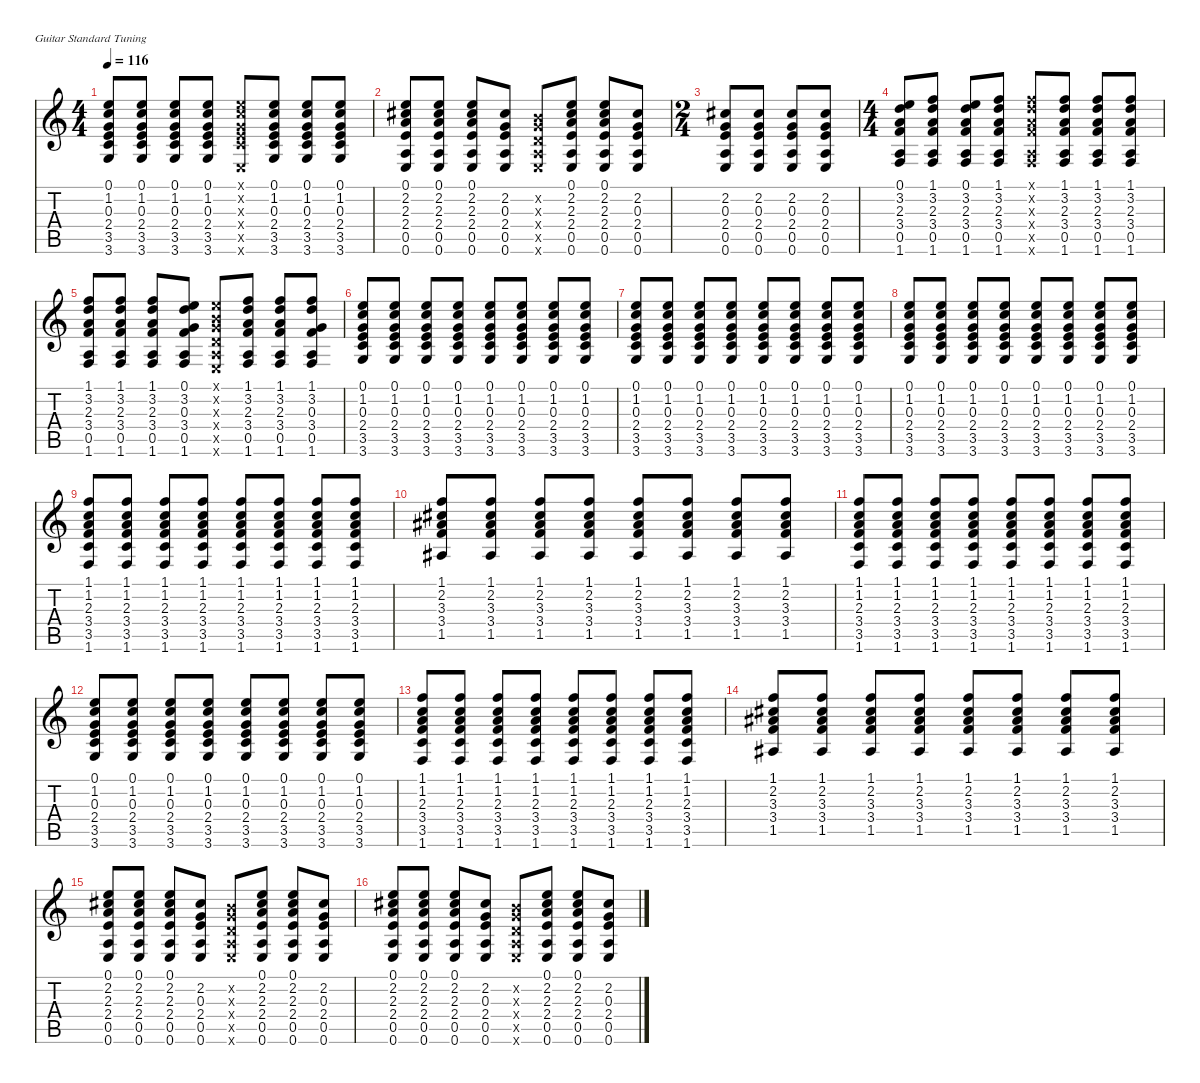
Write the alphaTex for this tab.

\defaultSystemsLayout 4
\hideDynamics
\bracketExtendMode nobrackets
\singleTrackTrackNamePolicy hidden
\multiTrackTrackNamePolicy hidden
\firstSystemTrackNameMode fullname
\firstSystemTrackNameOrientation horizontal
\otherSystemsTrackNameOrientation horizontal
\track ("Ac. 12-Str. Gtr." "s.guit.") {instrument acousticguitarsteel}
\staff {score tabs}
\tuning (E4 B3 G3 D3 A2 E2)
\ts (4 4)
\tempo 116
\clef g2
\ks c
(0.1 1.2 0.3 2.4 3.5 3.6).8{dy f beam Up} (0.1 1.2 0.3 2.4 3.5 3.6).8{beam Up} (0.1 1.2 0.3 2.4 3.5 3.6).8{beam Up} (0.1 1.2 0.3 2.4 3.5 3.6).8{beam Up} (0.1{x} 1.2{x} 0.3{x} 2.4{x} 3.5{x} 0.6{x}).8{beam Up} (0.1 1.2 0.3 2.4 3.5 3.6).8{beam Up} (0.1 1.2 0.3 2.4 3.5 3.6).8{beam Up} (0.1 1.2 0.3 2.4 3.5 3.6).8{beam Up} |
(0.1 2.2{acc #} 2.3 2.4 0.5 0.6).8{beam Up} (0.1 2.2{acc #} 2.3 2.4 0.5 0.6).8{beam Up} (0.1 2.2{acc #} 2.3 2.4 0.5 0.6).8{beam Up} (2.2{acc #} 0.3 2.4 0.5 0.6).8{beam Up} (0.2{x} 0.3{x} 0.4{x} 0.5{x} 0.6{x}).8{beam Up} (0.1 2.2{acc #} 2.3 2.4 0.5 0.6).8{beam Up} (0.1 2.2{acc #} 2.3 2.4 0.5 0.6).8{beam Up} (2.2{acc #} 0.3 2.4 0.5 0.6).8{beam Up} |
\ts (2 4)
(2.2{acc #} 0.3 2.4 0.5 0.6).8{beam Up} (2.2{acc #} 0.3 2.4 0.5 0.6).8{beam Up} (2.2{acc #} 0.3 2.4 0.5 0.6).8{beam Up} (2.2{acc #} 0.3 2.4 0.5 0.6).8{beam Up} |
\ts (4 4)
(0.1 3.2 2.3 3.4 0.5 1.6).8{beam Up} (1.1 3.2 2.3 3.4 0.5 1.6).8{beam Up} (0.1 3.2 2.3 3.4 0.5 1.6).8{beam Up} (1.1 3.2 2.3 3.4 0.5 1.6).8{beam Up} (1.1{x} 3.2{x} 2.3{x} 3.4{x} 0.5{x} 1.6{x}).8{beam Up} (1.1 3.2 2.3 3.4 0.5 1.6).8{beam Up} (1.1 3.2 2.3 3.4 0.5 1.6).8{beam Up} (1.1 3.2 2.3 3.4 0.5 1.6).8{beam Up} |
(1.1 3.2 2.3 3.4 0.5 1.6).8{beam Up} (1.1 3.2 2.3 3.4 0.5 1.6).8{beam Up} (1.1 3.2 2.3 3.4 0.5 1.6).8{beam Up} (0.1 3.2 0.3 3.4 0.5 1.6).8{beam Up} (0.1{x} 0.2{x} 0.3{x} 0.4{x} 0.5{x} 0.6{x}).8{beam Up} (1.1 3.2 2.3 3.4 0.5 1.6).8{beam Up} (1.1 3.2 2.3 3.4 0.5 1.6).8{beam Up} (1.1 3.2 0.3 3.4 0.5 1.6).8{beam Up} |
(0.1 1.2 0.3 2.4 3.5 3.6).8{beam Up} (0.1 1.2 0.3 2.4 3.5 3.6).8{beam Up} (0.1 1.2 0.3 2.4 3.5 3.6).8{beam Up} (0.1 1.2 0.3 2.4 3.5 3.6).8{beam Up} (0.1 1.2 0.3 2.4 3.5 3.6).8{beam Up} (0.1 1.2 0.3 2.4 3.5 3.6).8{beam Up} (0.1 1.2 0.3 2.4 3.5 3.6).8{beam Up} (0.1 1.2 0.3 2.4 3.5 3.6).8{beam Up} |
(0.1 1.2 0.3 2.4 3.5 3.6).8{beam Up} (0.1 1.2 0.3 2.4 3.5 3.6).8{beam Up} (0.1 1.2 0.3 2.4 3.5 3.6).8{beam Up} (0.1 1.2 0.3 2.4 3.5 3.6).8{beam Up} (0.1 1.2 0.3 2.4 3.5 3.6).8{beam Up} (0.1 1.2 0.3 2.4 3.5 3.6).8{beam Up} (0.1 1.2 0.3 2.4 3.5 3.6).8{beam Up} (0.1 1.2 0.3 2.4 3.5 3.6).8{beam Up} |
(0.1 1.2 0.3 2.4 3.5 3.6).8{beam Up} (0.1 1.2 0.3 2.4 3.5 3.6).8{beam Up} (0.1 1.2 0.3 2.4 3.5 3.6).8{beam Up} (0.1 1.2 0.3 2.4 3.5 3.6).8{beam Up} (0.1 1.2 0.3 2.4 3.5 3.6).8{beam Up} (0.1 1.2 0.3 2.4 3.5 3.6).8{beam Up} (0.1 1.2 0.3 2.4 3.5 3.6).8{beam Up} (0.1 1.2 0.3 2.4 3.5 3.6).8{beam Up} |
(1.1 1.2 2.3 3.4 3.5 1.6).8{beam Up} (1.1 1.2 2.3 3.4 3.5 1.6).8{beam Up} (1.1 1.2 2.3 3.4 3.5 1.6).8{beam Up} (1.1 1.2 2.3 3.4 3.5 1.6).8{beam Up} (1.1 1.2 2.3 3.4 3.5 1.6).8{beam Up} (1.1 1.2 2.3 3.4 3.5 1.6).8{beam Up} (1.1 1.2 2.3 3.4 3.5 1.6).8{beam Up} (1.1 1.2 2.3 3.4 3.5 1.6).8{beam Up} |
(1.1 2.2{acc #} 3.3{acc #} 3.4 1.5{acc #}).8{beam Up} (1.1 2.2{acc #} 3.3{acc #} 3.4 1.5{acc #}).8{beam Up} (1.1 2.2{acc #} 3.3{acc #} 3.4 1.5{acc #}).8{beam Up} (1.1 2.2{acc #} 3.3{acc #} 3.4 1.5{acc #}).8{beam Up} (1.1 2.2{acc #} 3.3{acc #} 3.4 1.5{acc #}).8{beam Up} (1.1 2.2{acc #} 3.3{acc #} 3.4 1.5{acc #}).8{beam Up} (1.1 2.2{acc #} 3.3{acc #} 3.4 1.5{acc #}).8{beam Up} (1.1 2.2{acc #} 3.3{acc #} 3.4 1.5{acc #}).8{beam Up} |
(1.1 1.2 2.3 3.4 3.5 1.6).8{beam Up} (1.1 1.2 2.3 3.4 3.5 1.6).8{beam Up} (1.1 1.2 2.3 3.4 3.5 1.6).8{beam Up} (1.1 1.2 2.3 3.4 3.5 1.6).8{beam Up} (1.1 1.2 2.3 3.4 3.5 1.6).8{beam Up} (1.1 1.2 2.3 3.4 3.5 1.6).8{beam Up} (1.1 1.2 2.3 3.4 3.5 1.6).8{beam Up} (1.1 1.2 2.3 3.4 3.5 1.6).8{beam Up} |
(0.1 1.2 0.3 2.4 3.5 3.6).8{beam Up} (0.1 1.2 0.3 2.4 3.5 3.6).8{beam Up} (0.1 1.2 0.3 2.4 3.5 3.6).8{beam Up} (0.1 1.2 0.3 2.4 3.5 3.6).8{beam Up} (0.1 1.2 0.3 2.4 3.5 3.6).8{beam Up} (0.1 1.2 0.3 2.4 3.5 3.6).8{beam Up} (0.1 1.2 0.3 2.4 3.5 3.6).8{beam Up} (0.1 1.2 0.3 2.4 3.5 3.6).8{beam Up} |
(1.1 1.2 2.3 3.4 3.5 1.6).8{beam Up} (1.1 1.2 2.3 3.4 3.5 1.6).8{beam Up} (1.1 1.2 2.3 3.4 3.5 1.6).8{beam Up} (1.1 1.2 2.3 3.4 3.5 1.6).8{beam Up} (1.1 1.2 2.3 3.4 3.5 1.6).8{beam Up} (1.1 1.2 2.3 3.4 3.5 1.6).8{beam Up} (1.1 1.2 2.3 3.4 3.5 1.6).8{beam Up} (1.1 1.2 2.3 3.4 3.5 1.6).8{beam Up} |
(1.1 2.2{acc #} 3.3{acc #} 3.4 1.5{acc #}).8{beam Up} (1.1 2.2{acc #} 3.3{acc #} 3.4 1.5{acc #}).8{beam Up} (1.1 2.2{acc #} 3.3{acc #} 3.4 1.5{acc #}).8{beam Up} (1.1 2.2{acc #} 3.3{acc #} 3.4 1.5{acc #}).8{beam Up} (1.1 2.2{acc #} 3.3{acc #} 3.4 1.5{acc #}).8{beam Up} (1.1 2.2{acc #} 3.3{acc #} 3.4 1.5{acc #}).8{beam Up} (1.1 2.2{acc #} 3.3{acc #} 3.4 1.5{acc #}).8{beam Up} (1.1 2.2{acc #} 3.3{acc #} 3.4 1.5{acc #}).8{beam Up} |
(0.1 2.2{acc #} 2.3 2.4 0.5 0.6).8{beam Up} (0.1 2.2{acc #} 2.3 2.4 0.5 0.6).8{beam Up} (0.1 2.2{acc #} 2.3 2.4 0.5 0.6).8{beam Up} (2.2{acc #} 0.3 2.4 0.5 0.6).8{beam Up} (0.2{x} 0.3{x} 0.4{x} 0.5{x} 0.6{x}).8{beam Up} (0.1 2.2{acc #} 2.3 2.4 0.5 0.6).8{beam Up} (0.1 2.2{acc #} 2.3 2.4 0.5 0.6).8{beam Up} (2.2{acc #} 0.3 2.4 0.5 0.6).8{beam Up} |
(0.1 2.2{acc #} 2.3 2.4 0.5 0.6).8{beam Up} (0.1 2.2{acc #} 2.3 2.4 0.5 0.6).8{beam Up} (0.1 2.2{acc #} 2.3 2.4 0.5 0.6).8{beam Up} (2.2{acc #} 0.3 2.4 0.5 0.6).8{beam Up} (0.2{x} 0.3{x} 0.4{x} 0.5{x} 0.6{x}).8{beam Up} (0.1 2.2{acc #} 2.3 2.4 0.5 0.6).8{beam Up} (0.1 2.2{acc #} 2.3 2.4 0.5 0.6).8{beam Up} (2.2{acc #} 0.3 2.4 0.5 0.6).8{beam Up}
